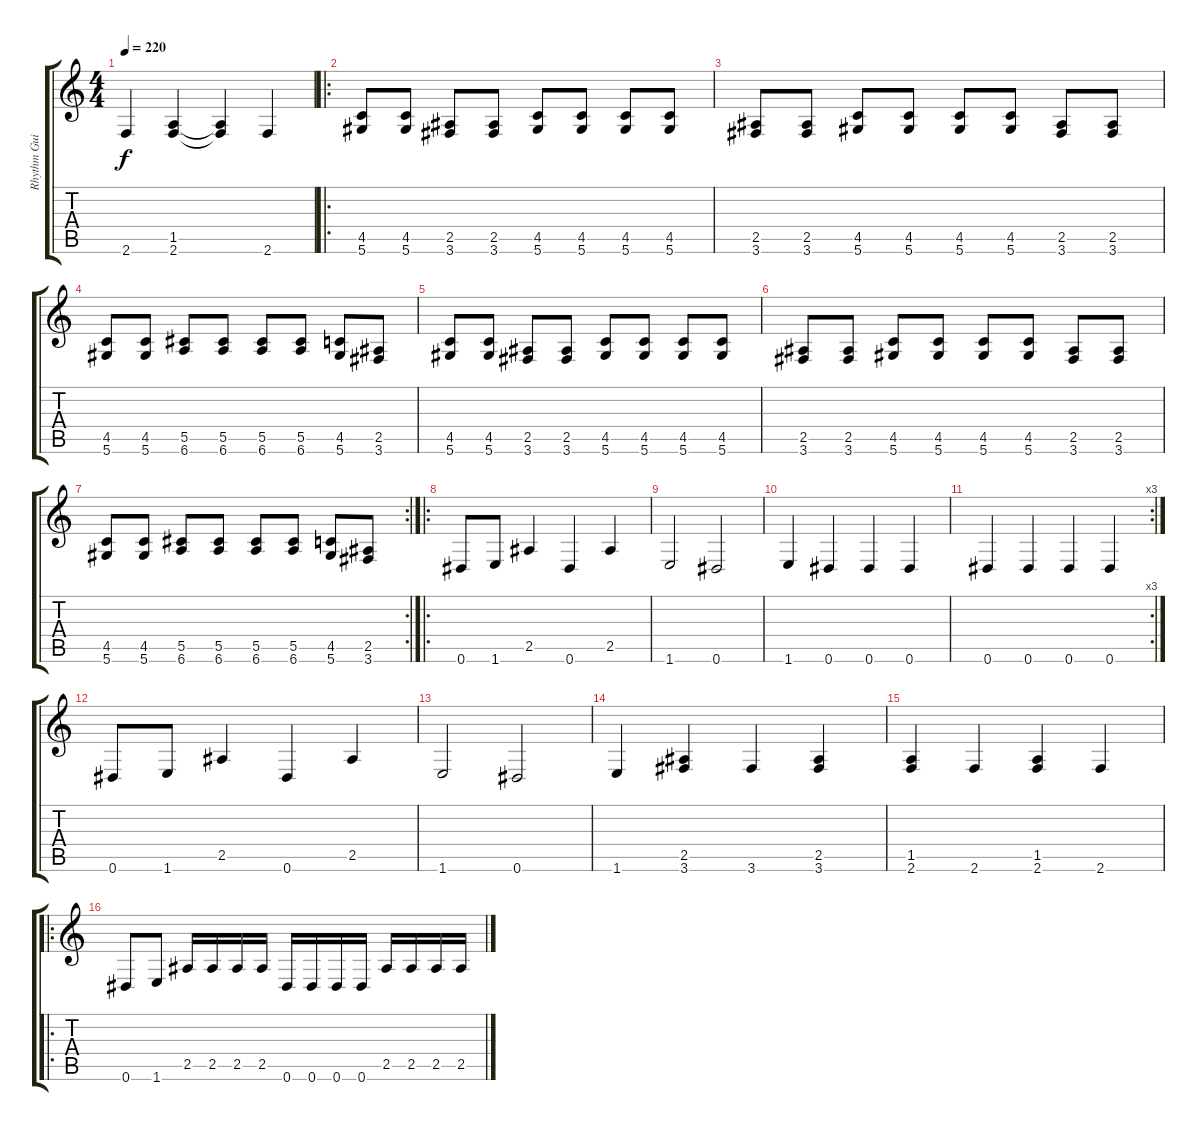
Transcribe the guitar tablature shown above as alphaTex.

\track ("Rhythm Guitar I" "Rhythm Gui") {instrument distortionguitar}
\staff {score tabs}
\tuning (Eb4 Bb3 Gb3 Db3 Ab2 Eb2) {hide}
\ts (4 4)
\tempo 220
\clef g2
\ks c
2.6.4{dy f} (1.5 2.6).4 (1.5{t} 2.6{t}).4 2.6.4 |
\ro
(4.5 5.6).8 (4.5 5.6).8 (2.5 3.6).8 (2.5 3.6).8 (4.5 5.6).8 (4.5 5.6).8 (4.5 5.6).8 (4.5 5.6).8 |
(2.5 3.6).8 (2.5 3.6).8 (4.5 5.6).8 (4.5 5.6).8 (4.5 5.6).8 (4.5 5.6).8 (2.5 3.6).8 (2.5 3.6).8 |
(4.5 5.6).8 (4.5 5.6).8 (5.5 6.6).8 (5.5 6.6).8 (5.5 6.6).8 (5.5 6.6).8 (4.5 5.6).8 (2.5 3.6).8 |
(4.5 5.6).8 (4.5 5.6).8 (2.5 3.6).8 (2.5 3.6).8 (4.5 5.6).8 (4.5 5.6).8 (4.5 5.6).8 (4.5 5.6).8 |
(2.5 3.6).8 (2.5 3.6).8 (4.5 5.6).8 (4.5 5.6).8 (4.5 5.6).8 (4.5 5.6).8 (2.5 3.6).8 (2.5 3.6).8 |
\rc 2
(4.5 5.6).8 (4.5 5.6).8 (5.5 6.6).8 (5.5 6.6).8 (5.5 6.6).8 (5.5 6.6).8 (4.5 5.6).8 (2.5 3.6).8 |
\ro
0.6.8 1.6.8 2.5.4 0.6.4 2.5.4 |
1.6.2 0.6.2 |
1.6.4 0.6.4 0.6.4 0.6.4 |
\rc 3
0.6.4 0.6.4 0.6.4 0.6.4 |
0.6.8 1.6.8 2.5.4 0.6.4 2.5.4 |
1.6.2 0.6.2 |
1.6.4 (2.5 3.6).4 3.6.4 (2.5 3.6).4 |
(1.5 2.6).4 2.6.4 (1.5 2.6).4 2.6.4 |
\ro
0.6.8 1.6.8 2.5.16 2.5.16 2.5.16 2.5.16 0.6.16 0.6.16 0.6.16 0.6.16 2.5.16 2.5.16 2.5.16 2.5.16
